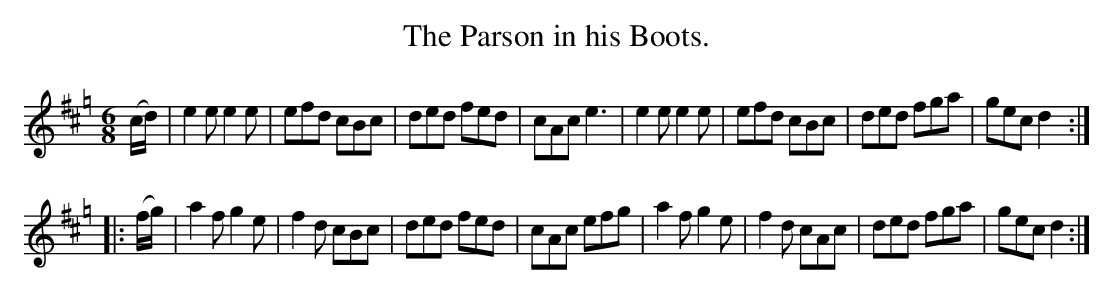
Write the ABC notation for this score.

X:1
T:The Parson in his Boots.
M:6/8
L:1/8
K:Hp
(c/d/)|e2e e2e|efd cBc|ded fed|cAc e3 |\
       e2e e2e|efd cBc|ded fga|gec d2::
(f/g/)|a2f g2e|f2d cBc|ded fed|cAc efg|\
       a2f g2e|f2d cAc|ded fga|gec d2:|
